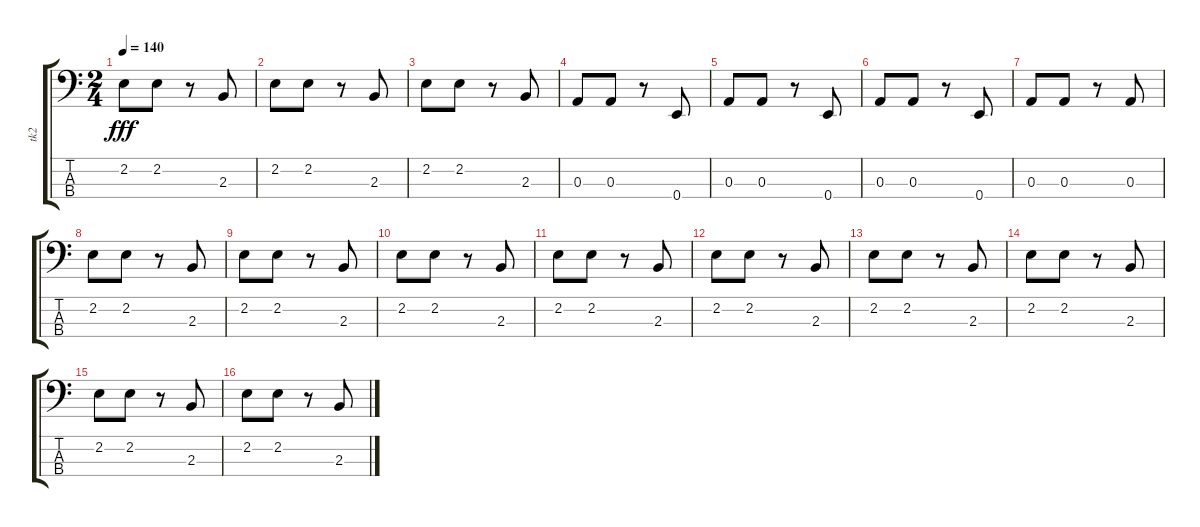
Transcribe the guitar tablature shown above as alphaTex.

\track ("tk2" "tk2") {instrument electricbassfinger}
\staff {score tabs}
\tuning (G2 D2 A1 E1) {hide}
\ts (2 4)
\tempo 140
\clef f4
\ks c
2.2.8{dy fff} 2.2.8 r.8 2.3.8 |
2.2.8 2.2.8 r.8 2.3.8 |
2.2.8 2.2.8 r.8 2.3.8 |
0.3.8 0.3.8 r.8 0.4.8 |
0.3.8 0.3.8 r.8 0.4.8 |
0.3.8 0.3.8 r.8 0.4.8 |
0.3.8 0.3.8 r.8 0.3.8 |
2.2.8 2.2.8 r.8 2.3.8 |
2.2.8 2.2.8 r.8 2.3.8 |
2.2.8 2.2.8 r.8 2.3.8 |
2.2.8 2.2.8 r.8 2.3.8 |
2.2.8 2.2.8 r.8 2.3.8 |
2.2.8 2.2.8 r.8 2.3.8 |
2.2.8 2.2.8 r.8 2.3.8 |
2.2.8 2.2.8 r.8 2.3.8 |
2.2.8 2.2.8 r.8 2.3.8
